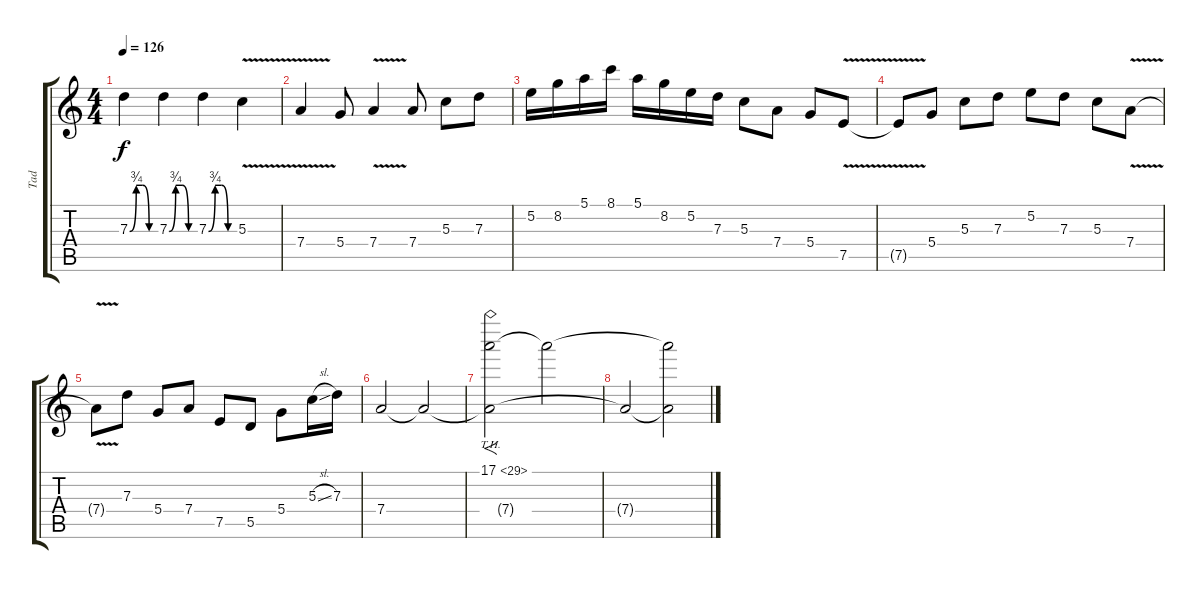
\track ("Tad" "Tad") {instrument distortionguitar}
\staff {score tabs}
\tuning (E4 B3 G3 D3 A2 E2) {hide}
\ts (4 4)
\tempo 126
\clef g2
\ks c
7.3{be (custom 0 0 15 3 30 3 45 0 60 0)}.4{dy f} 7.3{be (custom 0 0 15 3 30 3 45 0 60 0)}.4 7.3{be (custom 0 0 15 3 30 3 45 0 60 0)}.4 5.3{v}.4 |
7.4{v}.4 5.4.8 7.4{v}.4 7.4.8 5.3.8 7.3.8 |
5.2.16 8.2.16 5.1.16 8.1.16 5.1.16 8.2.16 5.2.16 7.3.16 5.3.8 7.4.8 5.4.8 7.5{v}.8 |
7.5{t}.8 5.4.8 5.3.8 7.3.8 5.2.8 7.3.8 5.3.8 7.4{v}.8 |
7.4{t}.8 7.3.8 5.4.8 7.4.8 7.5.8 5.5.8 5.4.8 5.3{sl}.16 7.3.16 |
7.4.2{volume 0} 7.4{t}.2 |
(17.1{th 12} 7.4{t}).2{f volume 15} 17.1{t}.2 |
7.4{t}.2 (17.1{t} 7.4{t}).2
